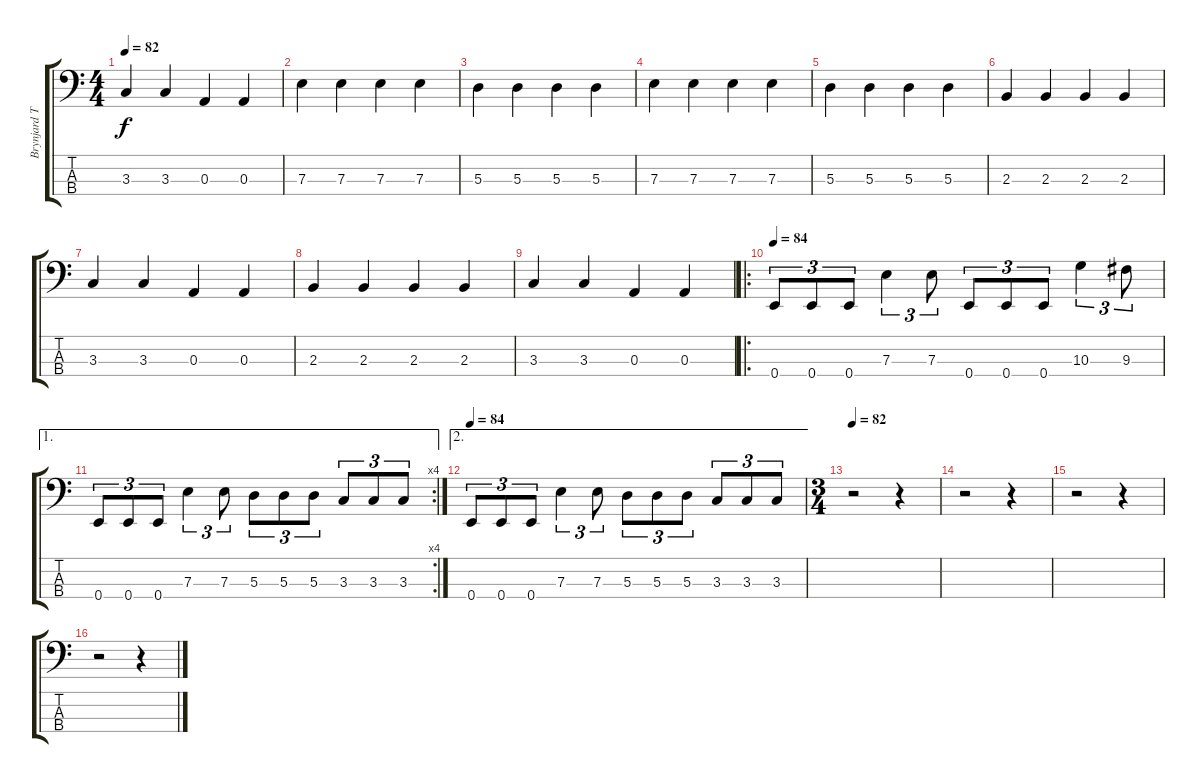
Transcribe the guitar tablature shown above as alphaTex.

\track ("Brynjard Tristan" "Brynjard T") {instrument electricbasspick}
\staff {score tabs}
\tuning (G2 D2 A1 E1) {hide}
\ts (4 4)
\tempo 82
\clef f4
\ks c
3.3.4{dy f} 3.3.4 0.3.4 0.3.4 |
7.3.4 7.3.4 7.3.4 7.3.4 |
5.3.4 5.3.4 5.3.4 5.3.4 |
7.3.4 7.3.4 7.3.4 7.3.4 |
5.3.4 5.3.4 5.3.4 5.3.4 |
2.3.4 2.3.4 2.3.4 2.3.4 |
3.3.4 3.3.4 0.3.4 0.3.4 |
2.3.4 2.3.4 2.3.4 2.3.4 |
3.3.4 3.3.4 0.3.4 0.3.4 |
\ro
\tempo 84
0.4.8{tu (3 2)} 0.4.8{tu (3 2)} 0.4.8{tu (3 2)} 7.3.4{tu (3 2)} 7.3.8{tu (3 2)} 0.4.8{tu (3 2)} 0.4.8{tu (3 2)} 0.4.8{tu (3 2)} 10.3.4{tu (3 2)} 9.3.8{tu (3 2)} |
\ae 1
\rc 4
0.4.8{tu (3 2)} 0.4.8{tu (3 2)} 0.4.8{tu (3 2)} 7.3.4{tu (3 2)} 7.3.8{tu (3 2)} 5.3.8{tu (3 2)} 5.3.8{tu (3 2)} 5.3.8{tu (3 2)} 3.3.8{tu (3 2)} 3.3.8{tu (3 2)} 3.3.8{tu (3 2)} |
\ae 2
\tempo 84
0.4.8{tu (3 2)} 0.4.8{tu (3 2)} 0.4.8{tu (3 2)} 7.3.4{tu (3 2)} 7.3.8{tu (3 2)} 5.3.8{tu (3 2)} 5.3.8{tu (3 2)} 5.3.8{tu (3 2)} 3.3.8{tu (3 2)} 3.3.8{tu (3 2)} 3.3.8{tu (3 2)} |
\ts (3 4)
\tempo 82
r.2 r.4 |
r.2 r.4 |
r.2 r.4 |
r.2 r.4
